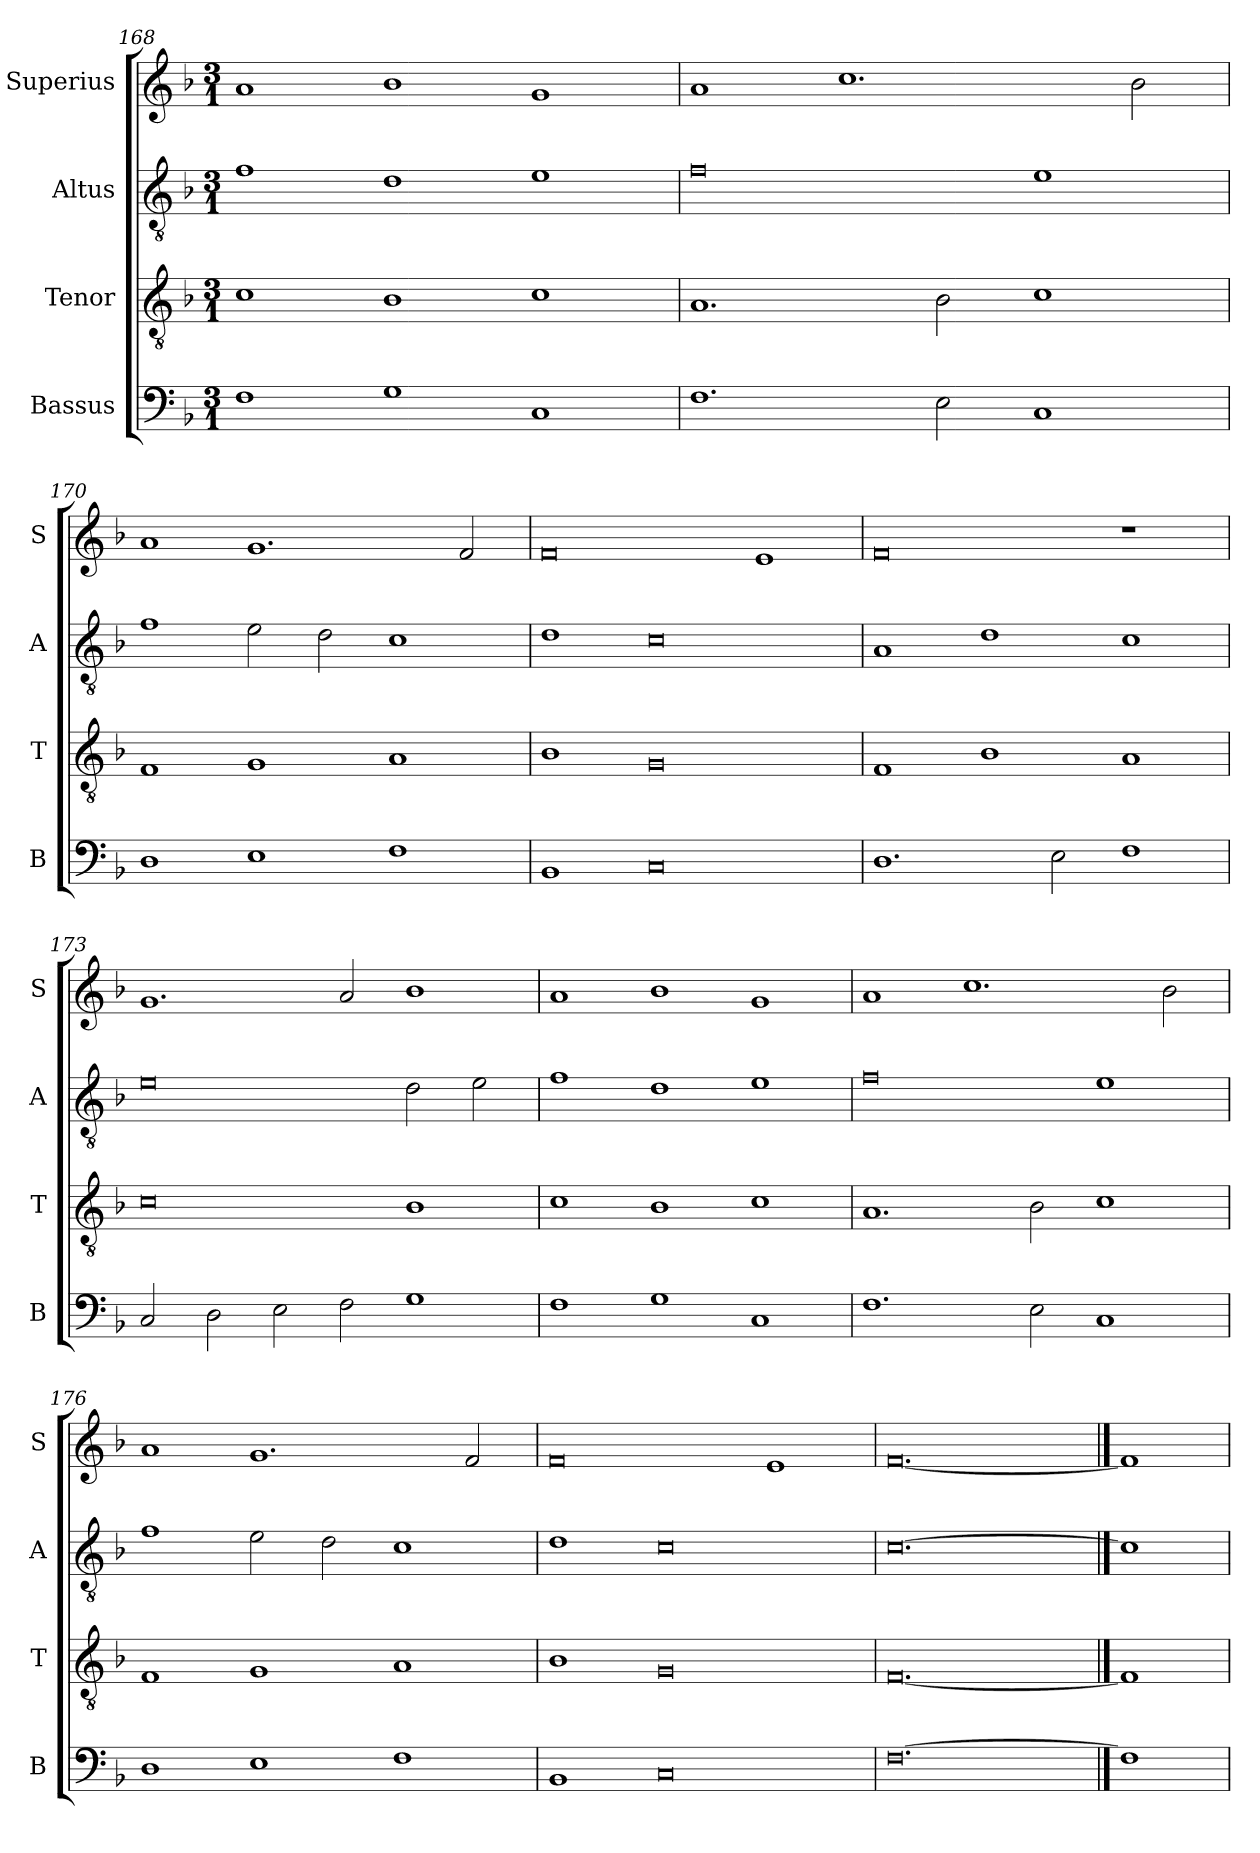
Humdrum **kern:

**kern	**kern	**kern	**kern
*part4	*part3	*part2	*part1
*staff4	*staff3	*staff2	*staff1
*I"Bassus	*I"Tenor	*I"Altus	*I"Superius
*I'B	*I'T	*I'A	*I'S
*clefF4	*clefGv2	*clefGv2	*clefG2
*k[b-]	*k[b-]	*k[b-]	*k[b-]
*F:	*F:	*F:	*F:
*M3/1	*M3/1	*M3/1	*M3/1
=168	=168	=168	=168
1F	1c	1f	1a
1G	1B-	1d	1b-
1C	1c	1e	1g
=169	=169	=169	=169
1.F	1.A	0f	1a
.	.	.	1.cc
2E	2B-	.	.
1C	1c	1e	.
.	.	.	2b-
=170	=170	=170	=170
1D	1F	1f	1a
1E	1G	2e	1.g
.	.	2d	.
1F	1A	1c	.
.	.	.	2f
=171	=171	=171	=171
1BB-	1B-	1d	0f
0C	0G	0c	.
.	.	.	1e
=172	=172	=172	=172
1.D	1F	1A	0f
.	1B-	1d	.
2E	.	.	.
1F	1A	1c	1r
=173	=173	=173	=173
2C	0c	0e	1.g
2D	.	.	.
2E	.	.	.
2F	.	.	2a
1G	1B-	2d	1b-
.	.	2e	.
=174	=174	=174	=174
1F	1c	1f	1a
1G	1B-	1d	1b-
1C	1c	1e	1g
=175	=175	=175	=175
1.F	1.A	0f	1a
.	.	.	1.cc
2E	2B-	.	.
1C	1c	1e	.
.	.	.	2b-
=176	=176	=176	=176
1D	1F	1f	1a
1E	1G	2e	1.g
.	.	2d	.
1F	1A	1c	.
.	.	.	2f
=177	=177	=177	=177
1BB-	1B-	1d	0f
0C	0G	0c	.
.	.	.	1e
=178	=178	=178	=178
[0.F	[0.F	[0.c	[0.f
==179	==179	==179	==179
1F]	1F]	1c]	1f]
=	=	=	=
*-	*-	*-	*-
